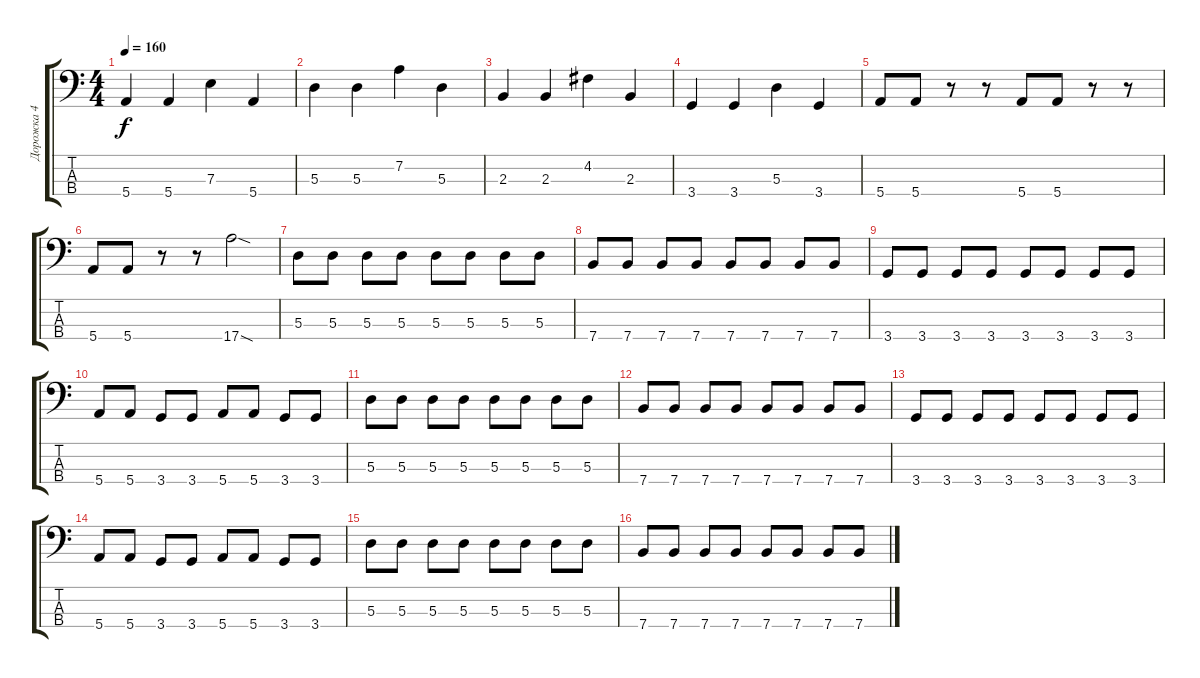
\track ("Дорожка 4" "Дорожка 4") {instrument electricbassfinger}
\staff {score tabs}
\tuning (G2 D2 A1 E1) {hide}
\ts (4 4)
\tempo 160
\clef f4
\ks c
5.4.4{dy f} 5.4.4 7.3.4 5.4.4 |
5.3.4 5.3.4 7.2.4 5.3.4 |
2.3.4 2.3.4 4.2.4 2.3.4 |
3.4.4 3.4.4 5.3.4 3.4.4 |
5.4.8 5.4.8 r.8 r.8 5.4.8 5.4.8 r.8 r.8 |
5.4.8 5.4.8 r.8 r.8 17.4{sod}.2 |
5.3.8 5.3.8 5.3.8 5.3.8 5.3.8 5.3.8 5.3.8 5.3.8 |
7.4.8 7.4.8 7.4.8 7.4.8 7.4.8 7.4.8 7.4.8 7.4.8 |
3.4.8 3.4.8 3.4.8 3.4.8 3.4.8 3.4.8 3.4.8 3.4.8 |
5.4.8 5.4.8 3.4.8 3.4.8 5.4.8 5.4.8 3.4.8 3.4.8 |
5.3.8 5.3.8 5.3.8 5.3.8 5.3.8 5.3.8 5.3.8 5.3.8 |
7.4.8 7.4.8 7.4.8 7.4.8 7.4.8 7.4.8 7.4.8 7.4.8 |
3.4.8 3.4.8 3.4.8 3.4.8 3.4.8 3.4.8 3.4.8 3.4.8 |
5.4.8 5.4.8 3.4.8 3.4.8 5.4.8 5.4.8 3.4.8 3.4.8 |
5.3.8 5.3.8 5.3.8 5.3.8 5.3.8 5.3.8 5.3.8 5.3.8 |
7.4.8 7.4.8 7.4.8 7.4.8 7.4.8 7.4.8 7.4.8 7.4.8
